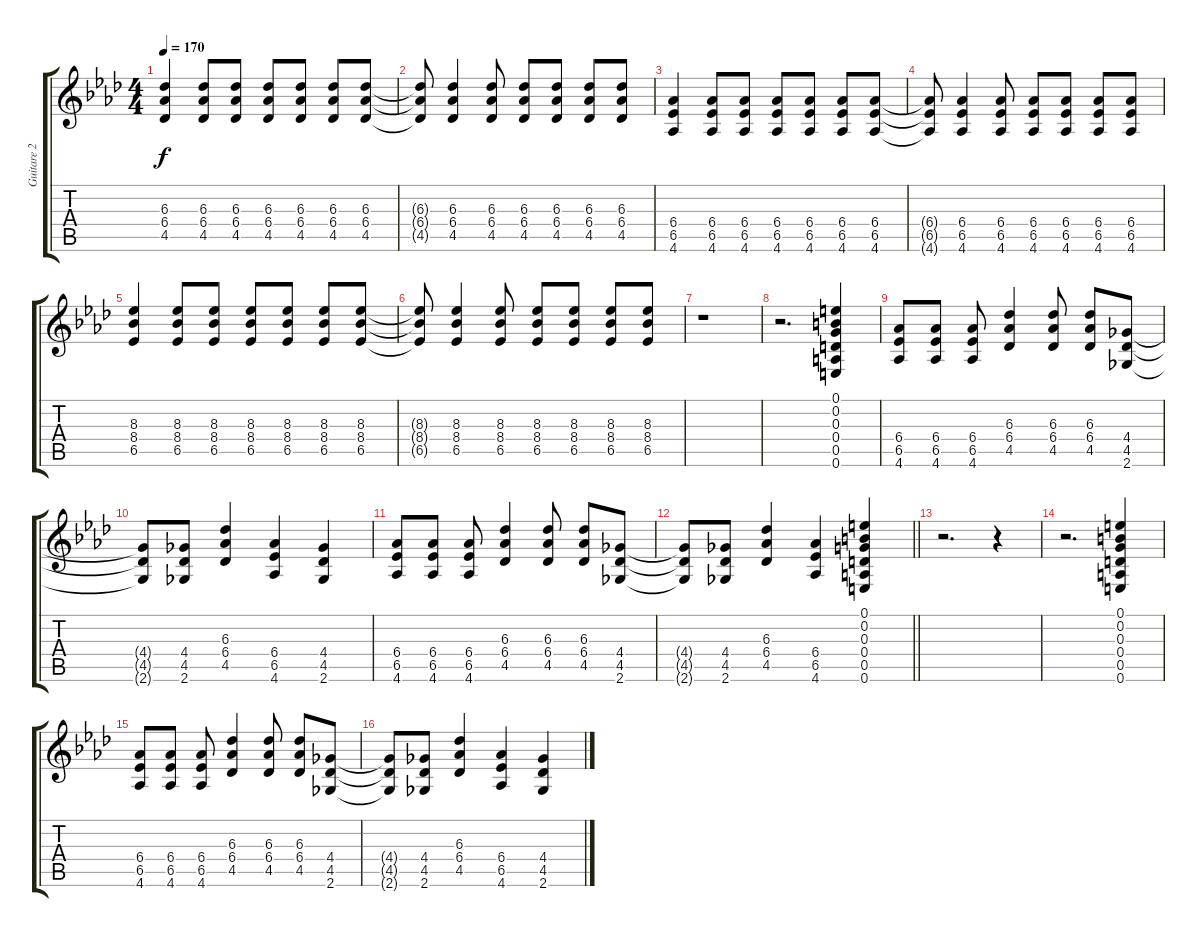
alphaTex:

\track ("Guitare 2" "Guitare 2") {instrument distortionguitar}
\staff {score tabs}
\tuning (E4 B3 G3 D3 A2 E2) {hide}
\ts (4 4)
\tempo 170
\clef g2
\ks ab
(6.3 6.4 4.5).4{dy f} (6.3 6.4 4.5).8 (6.3 6.4 4.5).8 (6.3 6.4 4.5).8 (6.3 6.4 4.5).8 (6.3 6.4 4.5).8 (6.3 6.4 4.5).8 |
(6.3{t} 6.4{t} 4.5{t}).8 (6.3 6.4 4.5).4 (6.3 6.4 4.5).8 (6.3 6.4 4.5).8 (6.3 6.4 4.5).8 (6.3 6.4 4.5).8 (6.3 6.4 4.5).8 |
(6.4 6.5 4.6).4 (6.4 6.5 4.6).8 (6.4 6.5 4.6).8 (6.4 6.5 4.6).8 (6.4 6.5 4.6).8 (6.4 6.5 4.6).8 (6.4 6.5 4.6).8 |
(6.4{t} 6.5{t} 4.6{t}).8 (6.4 6.5 4.6).4 (6.4 6.5 4.6).8 (6.4 6.5 4.6).8 (6.4 6.5 4.6).8 (6.4 6.5 4.6).8 (6.4 6.5 4.6).8 |
(8.3 8.4 6.5).4 (8.3 8.4 6.5).8 (8.3 8.4 6.5).8 (8.3 8.4 6.5).8 (8.3 8.4 6.5).8 (8.3 8.4 6.5).8 (8.3 8.4 6.5).8 |
(8.3{t} 8.4{t} 6.5{t}).8 (8.3 8.4 6.5).4 (8.3 8.4 6.5).8 (8.3 8.4 6.5).8 (8.3 8.4 6.5).8 (8.3 8.4 6.5).8 (8.3 8.4 6.5).8 |
r.1 |
r.2{d} (0.1 0.2 0.3 0.4 0.5 0.6).4 |
(6.4 6.5 4.6).8 (6.4 6.5 4.6).8 (6.4 6.5 4.6).8 (6.3 6.4 4.5).4 (6.3 6.4 4.5).8 (6.3 6.4 4.5).8 (4.4 4.5 2.6).8 |
(4.4{t} 4.5{t} 2.6{t}).8 (4.4 4.5 2.6).8 (6.3 6.4 4.5).4 (6.4 6.5 4.6).4 (4.4 4.5 2.6).4 |
(6.4 6.5 4.6).8 (6.4 6.5 4.6).8 (6.4 6.5 4.6).8 (6.3 6.4 4.5).4 (6.3 6.4 4.5).8 (6.3 6.4 4.5).8 (4.4 4.5 2.6).8 |
\barLineRight lightlight
(4.4{t} 4.5{t} 2.6{t}).8 (4.4 4.5 2.6).8 (6.3 6.4 4.5).4 (6.4 6.5 4.6).4 (0.1 0.2 0.3 0.4 0.5 0.6).4 |
r.2{d} r.4 |
r.2{d} (0.1 0.2 0.3 0.4 0.5 0.6).4 |
(6.4 6.5 4.6).8 (6.4 6.5 4.6).8 (6.4 6.5 4.6).8 (6.3 6.4 4.5).4 (6.3 6.4 4.5).8 (6.3 6.4 4.5).8 (4.4 4.5 2.6).8 |
(4.4{t} 4.5{t} 2.6{t}).8 (4.4 4.5 2.6).8 (6.3 6.4 4.5).4 (6.4 6.5 4.6).4 (4.4 4.5 2.6).4
